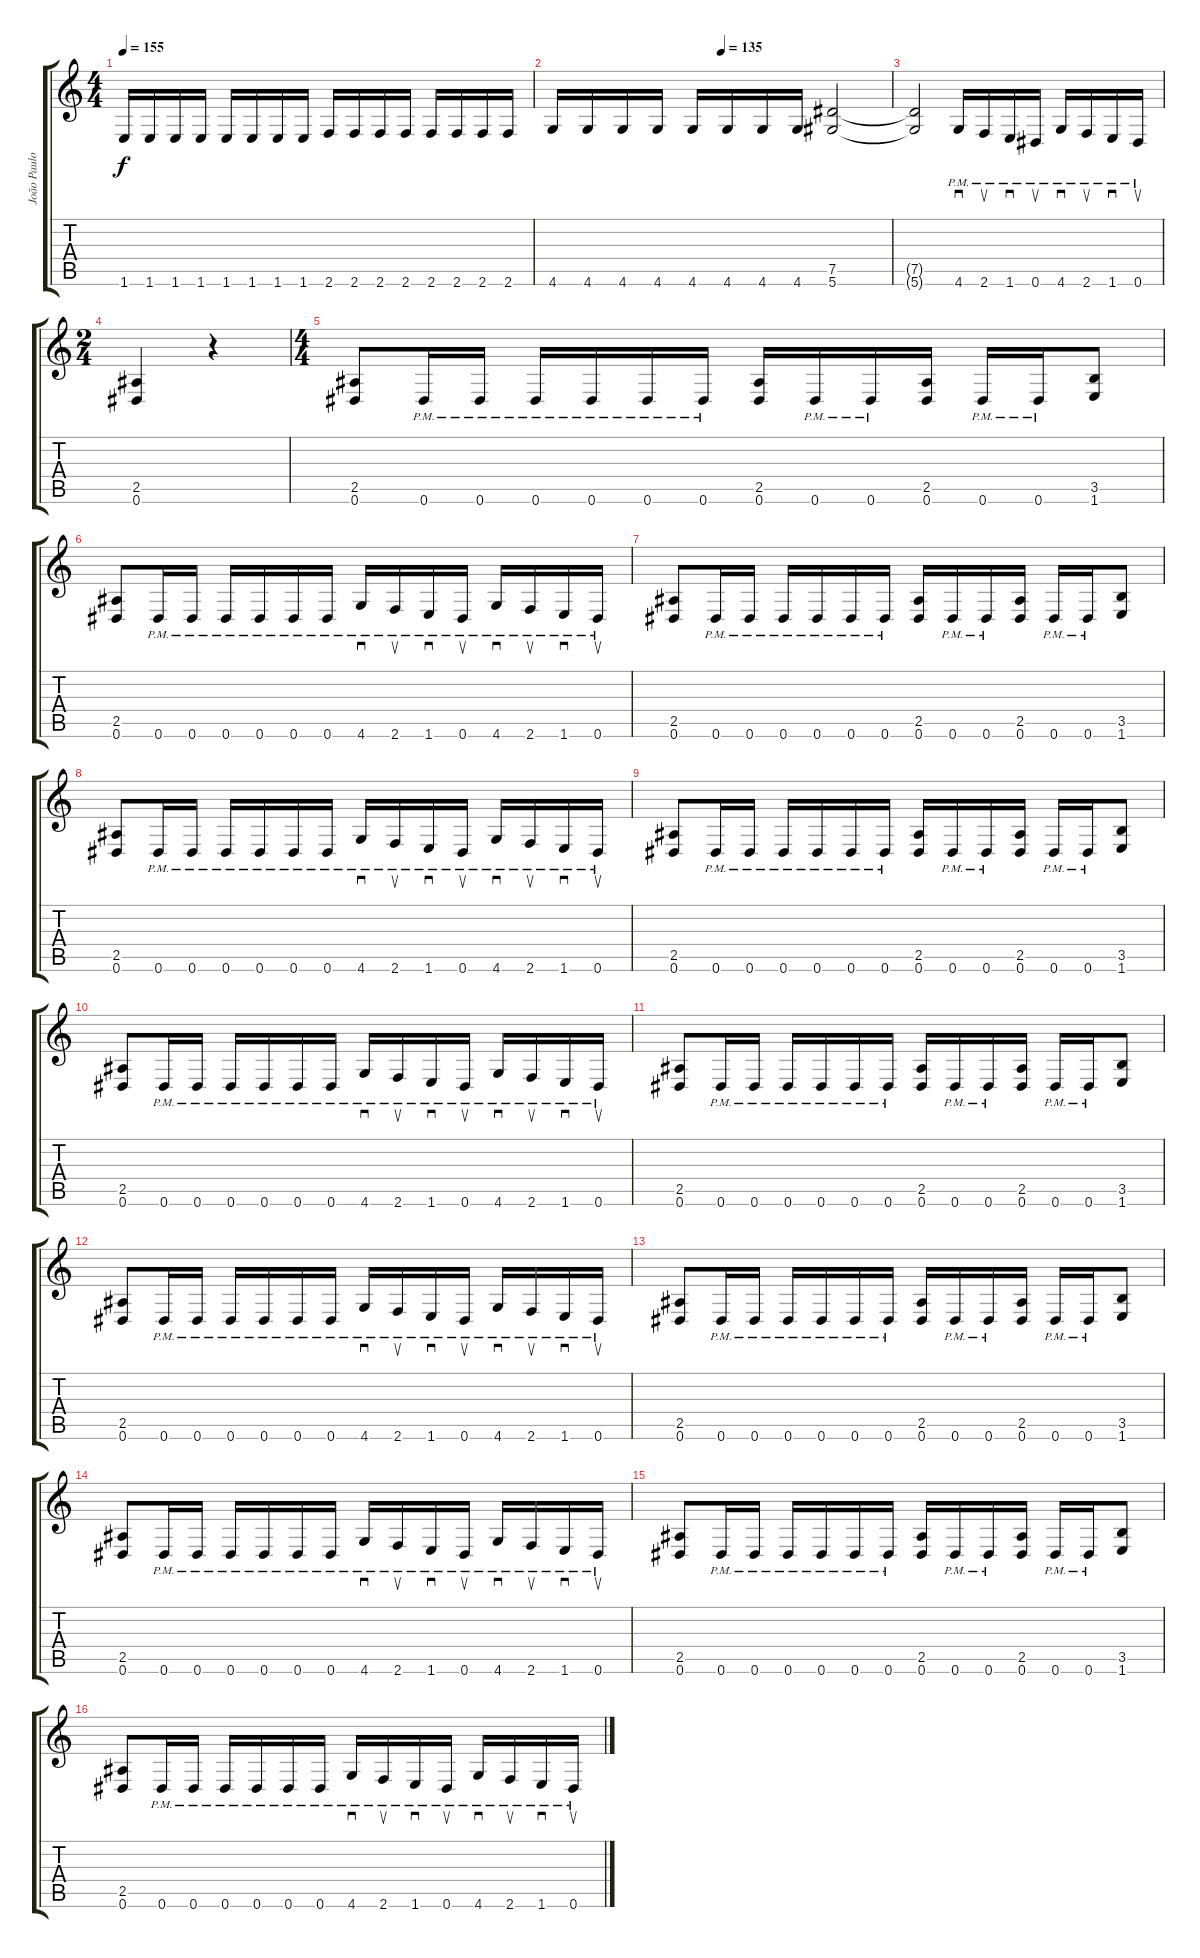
\track ("João Paulo" "João Paulo") {instrument overdrivenguitar}
\staff {score tabs}
\tuning (Eb4 Bb3 Gb3 Db3 Ab2 Eb2) {hide}
\ts (4 4)
\tempo 155
\clef g2
\ks c
1.6.16{dy f} 1.6.16 1.6.16 1.6.16 1.6.16 1.6.16 1.6.16 1.6.16 2.6.16 2.6.16 2.6.16 2.6.16 2.6.16 2.6.16 2.6.16 2.6.16 |
\tempo (135 0.5)
4.6.16 4.6.16 4.6.16 4.6.16 4.6.16 4.6.16 4.6.16 4.6.16 (7.5 5.6).2 |
(7.5{t} 5.6{t}).2 4.6{pm}.16{sd} 2.6{pm}.16{su} 1.6{pm}.16{sd} 0.6{pm}.16{su} 4.6{pm}.16{sd} 2.6{pm}.16{su} 1.6{pm}.16{sd} 0.6{pm}.16{su} |
\ts (2 4)
(2.5 0.6).4 r.4 |
\ts (4 4)
(2.5 0.6).8 0.6{pm}.16 0.6{pm}.16 0.6{pm}.16 0.6{pm}.16 0.6{pm}.16 0.6{pm}.16 (2.5 0.6).16 0.6{pm}.16 0.6{pm}.16 (2.5 0.6).16 0.6{pm}.16 0.6{pm}.16 (3.5 1.6).8 |
(2.5 0.6).8 0.6{pm}.16 0.6{pm}.16 0.6{pm}.16 0.6{pm}.16 0.6{pm}.16 0.6{pm}.16 4.6{pm}.16{sd} 2.6{pm}.16{su} 1.6{pm}.16{sd} 0.6{pm}.16{su} 4.6{pm}.16{sd} 2.6{pm}.16{su} 1.6{pm}.16{sd} 0.6{pm}.16{su} |
(2.5 0.6).8 0.6{pm}.16 0.6{pm}.16 0.6{pm}.16 0.6{pm}.16 0.6{pm}.16 0.6{pm}.16 (2.5 0.6).16 0.6{pm}.16 0.6{pm}.16 (2.5 0.6).16 0.6{pm}.16 0.6{pm}.16 (3.5 1.6).8 |
(2.5 0.6).8 0.6{pm}.16 0.6{pm}.16 0.6{pm}.16 0.6{pm}.16 0.6{pm}.16 0.6{pm}.16 4.6{pm}.16{sd} 2.6{pm}.16{su} 1.6{pm}.16{sd} 0.6{pm}.16{su} 4.6{pm}.16{sd} 2.6{pm}.16{su} 1.6{pm}.16{sd} 0.6{pm}.16{su} |
(2.5 0.6).8 0.6{pm}.16 0.6{pm}.16 0.6{pm}.16 0.6{pm}.16 0.6{pm}.16 0.6{pm}.16 (2.5 0.6).16 0.6{pm}.16 0.6{pm}.16 (2.5 0.6).16 0.6{pm}.16 0.6{pm}.16 (3.5 1.6).8 |
(2.5 0.6).8 0.6{pm}.16 0.6{pm}.16 0.6{pm}.16 0.6{pm}.16 0.6{pm}.16 0.6{pm}.16 4.6{pm}.16{sd} 2.6{pm}.16{su} 1.6{pm}.16{sd} 0.6{pm}.16{su} 4.6{pm}.16{sd} 2.6{pm}.16{su} 1.6{pm}.16{sd} 0.6{pm}.16{su} |
(2.5 0.6).8 0.6{pm}.16 0.6{pm}.16 0.6{pm}.16 0.6{pm}.16 0.6{pm}.16 0.6{pm}.16 (2.5 0.6).16 0.6{pm}.16 0.6{pm}.16 (2.5 0.6).16 0.6{pm}.16 0.6{pm}.16 (3.5 1.6).8 |
(2.5 0.6).8 0.6{pm}.16 0.6{pm}.16 0.6{pm}.16 0.6{pm}.16 0.6{pm}.16 0.6{pm}.16 4.6{pm}.16{sd} 2.6{pm}.16{su} 1.6{pm}.16{sd} 0.6{pm}.16{su} 4.6{pm}.16{sd} 2.6{pm}.16{su} 1.6{pm}.16{sd} 0.6{pm}.16{su} |
(2.5 0.6).8 0.6{pm}.16 0.6{pm}.16 0.6{pm}.16 0.6{pm}.16 0.6{pm}.16 0.6{pm}.16 (2.5 0.6).16 0.6{pm}.16 0.6{pm}.16 (2.5 0.6).16 0.6{pm}.16 0.6{pm}.16 (3.5 1.6).8 |
(2.5 0.6).8 0.6{pm}.16 0.6{pm}.16 0.6{pm}.16 0.6{pm}.16 0.6{pm}.16 0.6{pm}.16 4.6{pm}.16{sd} 2.6{pm}.16{su} 1.6{pm}.16{sd} 0.6{pm}.16{su} 4.6{pm}.16{sd} 2.6{pm}.16{su} 1.6{pm}.16{sd} 0.6{pm}.16{su} |
(2.5 0.6).8 0.6{pm}.16 0.6{pm}.16 0.6{pm}.16 0.6{pm}.16 0.6{pm}.16 0.6{pm}.16 (2.5 0.6).16 0.6{pm}.16 0.6{pm}.16 (2.5 0.6).16 0.6{pm}.16 0.6{pm}.16 (3.5 1.6).8 |
(2.5 0.6).8 0.6{pm}.16 0.6{pm}.16 0.6{pm}.16 0.6{pm}.16 0.6{pm}.16 0.6{pm}.16 4.6{pm}.16{sd} 2.6{pm}.16{su} 1.6{pm}.16{sd} 0.6{pm}.16{su} 4.6{pm}.16{sd} 2.6{pm}.16{su} 1.6{pm}.16{sd} 0.6{pm}.16{su}
